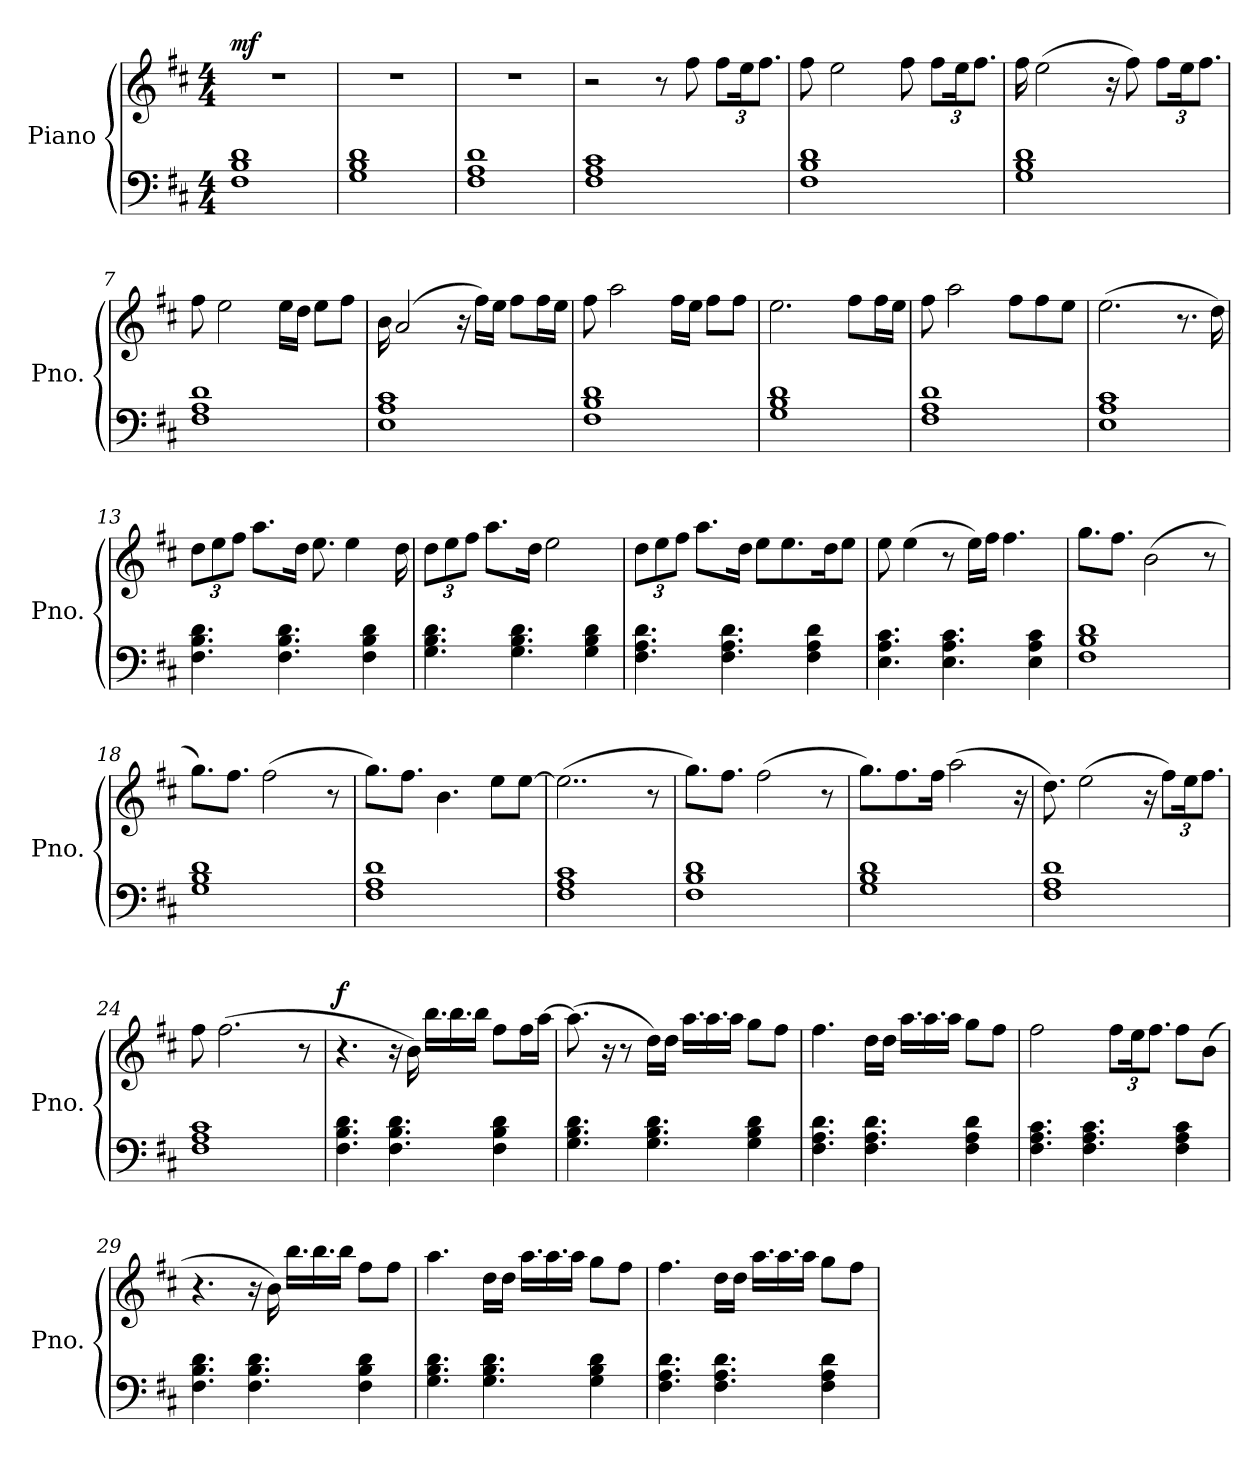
**kern	**kern	**dynam
*part1	*part1	*part1
*staff2	*staff1	*staff1/2
*I"Piano	*	*
*I'Pno.	*	*
*clefF4	*clefG2	*
*k[f#c#]	*k[f#c#]	*
*M4/4	*M4/4	*
*MM85	*MM85	*
=1	=1	=1
!	!	!LO:DY:a
1F# 1B 1d	1r	mf
=2	=2	=2
1G 1B 1d	1r	.
=3	=3	=3
1F# 1A 1d	1r	.
=4	=4	=4
1F# 1A 1c#	2r	.
.	8r	.
.	8ff#\	.
*	*Xbrackettup	*
.	12ff#\L	.
.	24ee\K	.
.	12.ff#\J	.
=5	=5	=5
1F# 1B 1d	8ff#\	.
.	2ee\	.
.	8ff#\	.
.	12ff#\L	.
.	24ee\K	.
.	12.ff#\J	.
=6	=6	=6
1G 1B 1d	16ff#\	.
.	(2ee\	.
.	16r	.
.	8ff#\)	.
.	12ff#\L	.
.	24ee\K	.
.	12.ff#\J	.
=7	=7	=7
1F# 1A 1d	8ff#\	.
.	2ee\	.
.	16ee\LL	.
.	16dd\JJ	.
.	8ee\L	.
.	8ff#\J	.
!!LO:LB:g=z
=8	=8	=8
1E 1A 1c#	16b\	.
.	(2a/	.
.	16r	.
.	16ff#\LL)	.
.	16ee\JJ	.
.	8ff#\L	.
.	16ff#\L	.
.	16ee\JJ	.
=9	=9	=9
1F# 1B 1d	8ff#\	.
.	2aa\	.
.	16ff#\LL	.
.	16ee\JJ	.
.	8ff#\L	.
.	8ff#\J	.
=10	=10	=10
1G 1B 1d	2.ee\	.
.	8ff#\L	.
.	16ff#\L	.
.	16ee\JJ	.
=11	=11	=11
1F# 1A 1d	8ff#\	.
.	2aa\	.
.	8ff#\L	.
.	8ff#\	.
.	8ee\J	.
=12	=12	=12
1E 1A 1c#	(2.ee\	.
.	8.r	.
.	16dd\)	.
=13	=13	=13
4.F#\ 4.B\ 4.d\	12dd\L	.
.	12ee\	.
.	12ff#\J	.
.	8.aa\L	.
4.F#\ 4.B\ 4.d\	.	.
.	16dd\Jk	.
.	8.ee\	.
.	4ee\	.
4F#\ 4B\ 4d\	.	.
.	16dd\	.
!!LO:LB:g=z
=14	=14	=14
4.G\ 4.B\ 4.d\	12dd\L	.
.	12ee\	.
.	12ff#\J	.
.	8.aa\L	.
4.G\ 4.B\ 4.d\	.	.
.	16dd\Jk	.
.	2ee\	.
4G\ 4B\ 4d\	.	.
=15	=15	=15
4.F#\ 4.A\ 4.d\	12dd\L	.
.	12ee\	.
.	12ff#\J	.
.	8.aa\L	.
4.F#\ 4.A\ 4.d\	.	.
.	16dd\Jk	.
.	8ee\L	.
.	8.ee\	.
4F#\ 4A\ 4d\	.	.
.	16dd\K	.
.	8ee\J	.
=16	=16	=16
4.E\ 4.A\ 4.c#\	8ee\	.
.	(4ee\	.
4.E\ 4.A\ 4.c#\	8r	.
.	16ee\LL)	.
.	16ff#\JJ	.
.	4.ff#\	.
4E\ 4A\ 4c#\	.	.
=17	=17	=17
1F# 1B 1d	8.gg\L	.
.	8.ff#\J	.
.	(2b\	.
.	8r	.
=18	=18	=18
1G 1B 1d	8.gg\L)	.
.	8.ff#\J	.
.	(2ff#\	.
.	8r	.
=19	=19	=19
1F# 1A 1d	8.gg\L)	.
.	8.ff#\J	.
.	4.b\	.
.	8ee\L	.
.	[8ee\J	.
!!LO:LB:g=z
=20	=20	=20
1F# 1A 1c#	(2..ee\]	.
.	8r	.
=21	=21	=21
1F# 1B 1d	8.gg\L)	.
.	8.ff#\J	.
.	(2ff#\	.
.	8r	.
=22	=22	=22
1G 1B 1d	8.gg\L)	.
.	8.ff#\	.
.	16ff#\Jk	.
.	(2aa\	.
.	16r	.
=23	=23	=23
1F# 1A 1d	8.dd\)	.
.	(2ee\	.
.	16r	.
.	12ff#\L)	.
.	24ee\K	.
.	12.ff#\J	.
=24	=24	=24
1F# 1A 1c#	8ff#\	.
.	(2.ff#\	.
.	8r	.
=25	=25	=25
!	!	!LO:DY:a
4.F#\ 4.B\ 4.d\	4.r	f
4.F#\ 4.B\ 4.d\	16r	.
.	16b\)	.
.	16.bb\LL	.
.	16.bb\	.
.	16bb\JJ	.
4F#\ 4B\ 4d\	8ff#\L	.
.	16ff#\L	.
.	[16aa\JJ	.
!!LO:LB:g=z
=26	=26	=26
4.G\ 4.B\ 4.d\	(8.aa\]	.
.	16r	.
.	8r	.
4.G\ 4.B\ 4.d\	16dd\LL)	.
.	16dd\JJ	.
.	16.aa\LL	.
.	16.aa\	.
.	16aa\JJ	.
4G\ 4B\ 4d\	8gg\L	.
.	8ff#\J	.
=27	=27	=27
4.F#\ 4.A\ 4.d\	4.ff#\	.
4.F#\ 4.A\ 4.d\	16dd\LL	.
.	16dd\JJ	.
.	16.aa\LL	.
.	16.aa\	.
.	16aa\JJ	.
4F#\ 4A\ 4d\	8gg\L	.
.	8ff#\J	.
=28	=28	=28
4.F#\ 4.A\ 4.c#\	2ff#\	.
4.F#\ 4.A\ 4.c#\	.	.
.	12ff#\L	.
.	24ee\K	.
.	12.ff#\J	.
4F#\ 4A\ 4c#\	8ff#\L	.
.	(8b\J	.
=29	=29	=29
4.F#\ 4.B\ 4.d\	4.r	.
4.F#\ 4.B\ 4.d\	16r	.
.	16b\)	.
.	16.bb\LL	.
.	16.bb\	.
.	16bb\JJ	.
4F#\ 4B\ 4d\	8ff#\L	.
.	8ff#\J	.
!!LO:PB:g=z
=30	=30	=30
4.G\ 4.B\ 4.d\	4.aa\	.
4.G\ 4.B\ 4.d\	16dd\LL	.
.	16dd\JJ	.
.	16.aa\LL	.
.	16.aa\	.
.	16aa\JJ	.
4G\ 4B\ 4d\	8gg\L	.
.	8ff#\J	.
=31	=31	=31
4.F#\ 4.A\ 4.d\	4.ff#\	.
4.F#\ 4.A\ 4.d\	16dd\LL	.
.	16dd\JJ	.
.	16.aa\LL	.
.	16.aa\	.
.	16aa\JJ	.
4F#\ 4A\ 4d\	8gg\L	.
.	8ff#\J	.
=	=	=
*-	*-	*-
